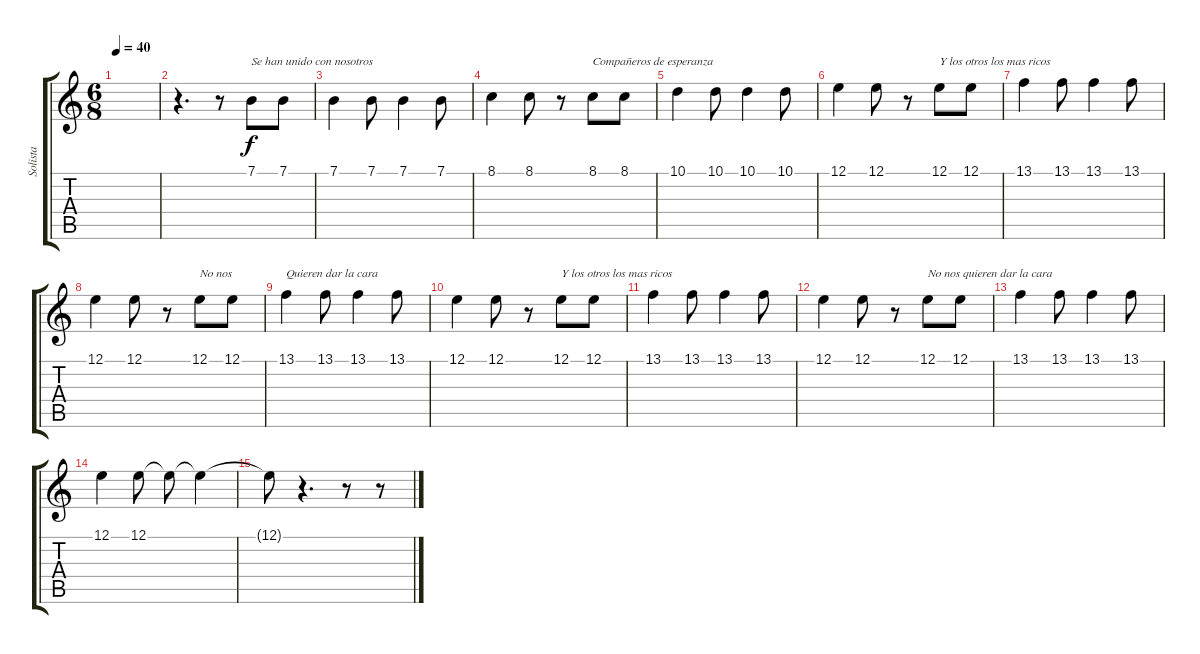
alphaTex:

\track ("Solista" "Solista") {instrument synthstrings2}
\staff {score tabs}
\tuning (E4 B3 G3 D3 A2 E2) {hide}
\ts (6 8)
\tempo 40
\clef g2
\ks c
|
r.4{d volume 12} r.8 7.1.8{txt "Se han unido con nosotros"} 7.1.8 |
7.1.4 7.1.8 7.1.4 7.1.8 |
8.1.4 8.1.8 r.8 8.1.8{txt "Compañeros de esperanza"} 8.1.8 |
10.1.4 10.1.8 10.1.4 10.1.8 |
12.1.4 12.1.8 r.8 12.1.8{txt "Y los otros los mas ricos"} 12.1.8 |
13.1.4 13.1.8 13.1.4 13.1.8 |
12.1.4 12.1.8 r.8 12.1.8{txt "No nos "} 12.1.8 |
13.1.4{txt "Quieren dar la cara"} 13.1.8 13.1.4 13.1.8 |
12.1.4 12.1.8 r.8 12.1.8{txt "Y los otros los mas ricos"} 12.1.8 |
13.1.4{volume 10} 13.1.8 13.1.4 13.1.8 |
12.1.4 12.1.8 r.8 12.1.8{txt "No nos quieren dar la cara" volume 9} 12.1.8 |
13.1.4 13.1.8 13.1.4 13.1.8 |
12.1.4{volume 7} 12.1.8 12.1{t}.8 12.1{t}.4 |
12.1{t}.8 r.4{d} r.8 r.8
